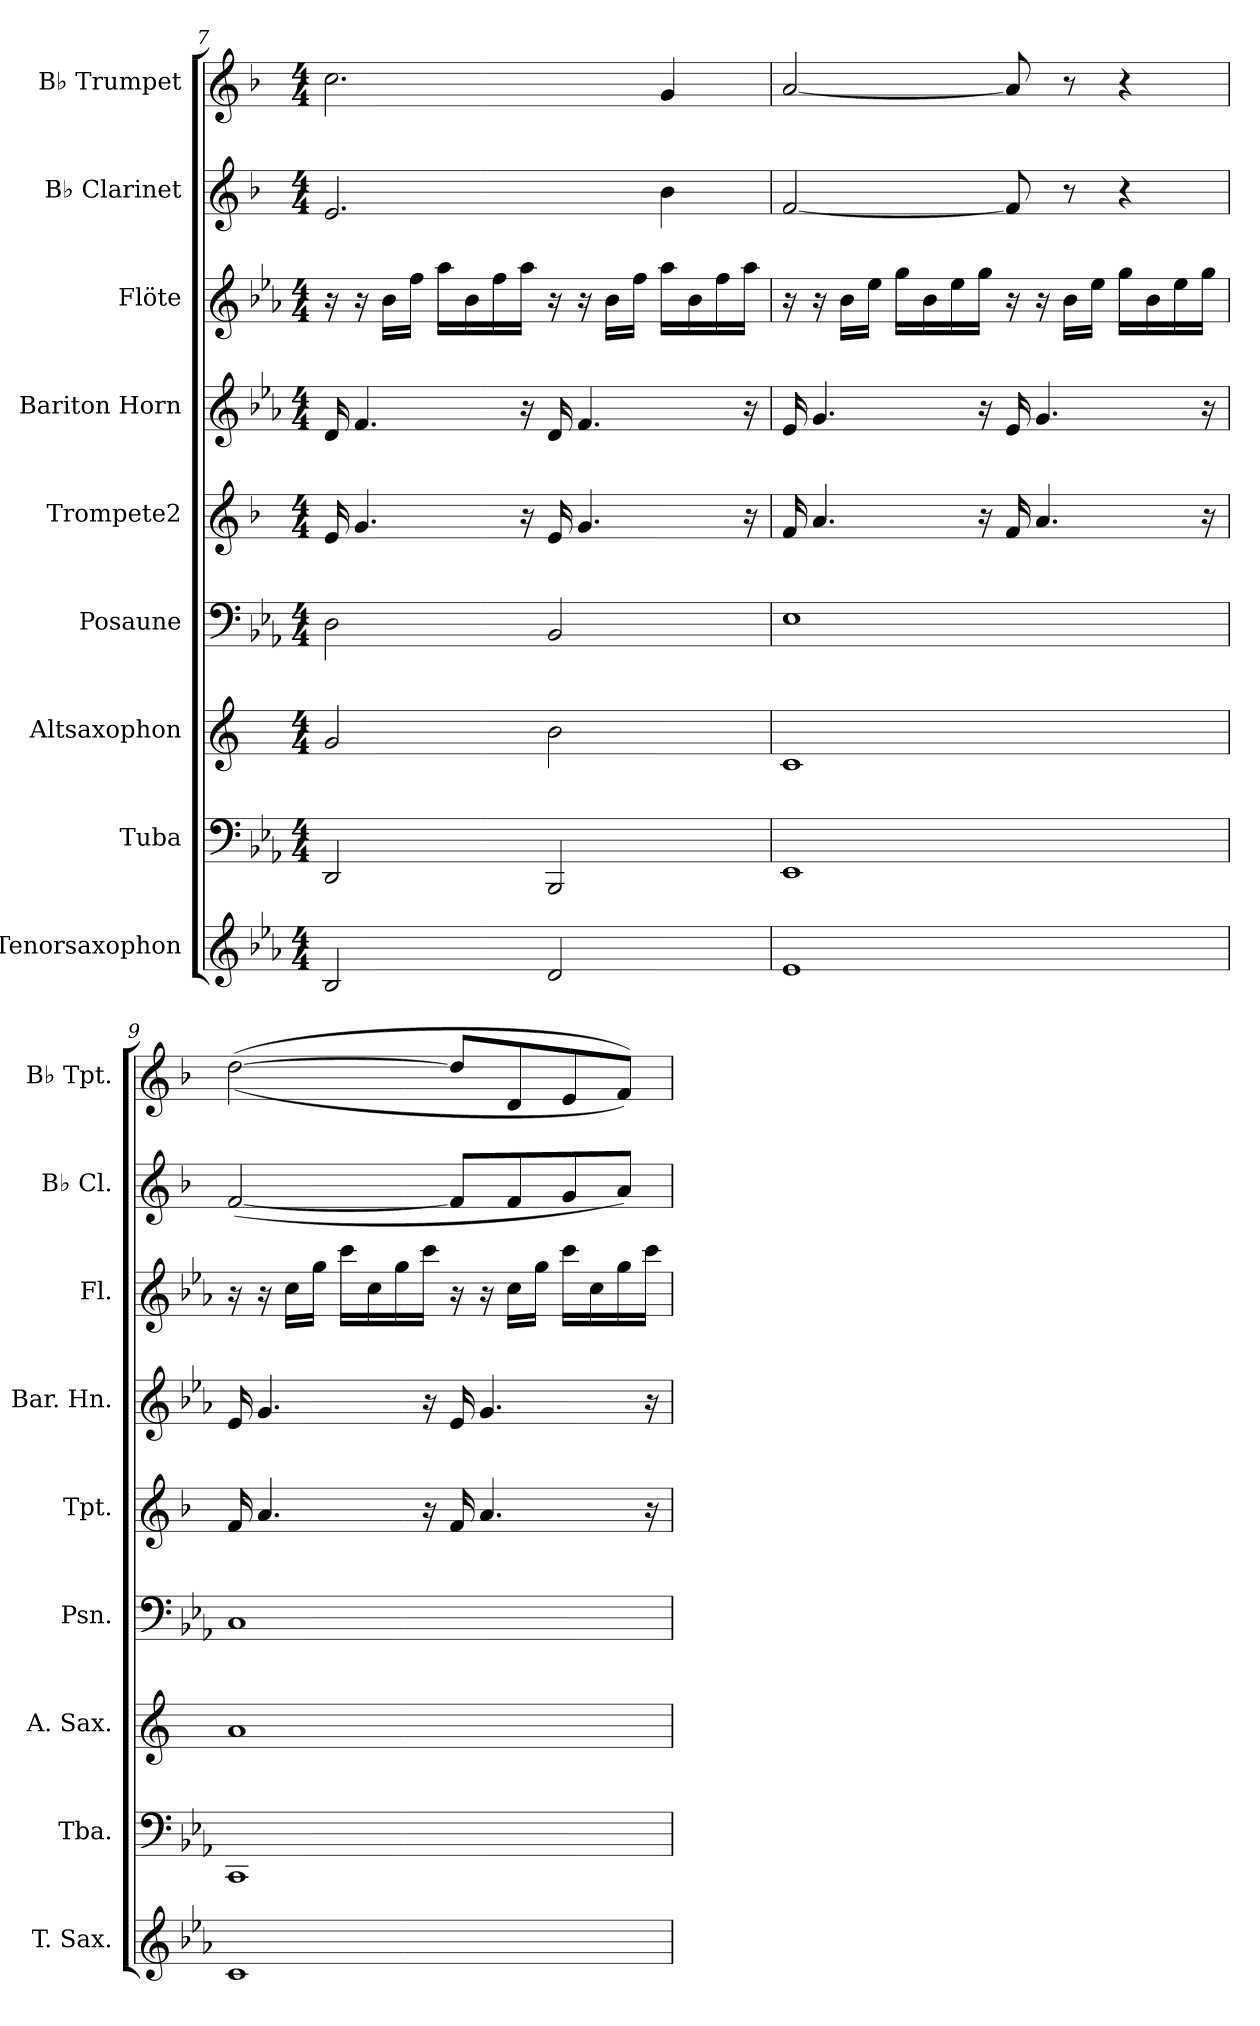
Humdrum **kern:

**kern	**kern	**kern	**kern	**kern	**kern	**kern	**kern	**kern
*part9	*part8	*part7	*part6	*part5	*part4	*part3	*part2	*part1
*staff9	*staff8	*staff7	*staff6	*staff5	*staff4	*staff3	*staff2	*staff1
*I"Tenorsaxophon	*I"Tuba	*I"Altsaxophon	*I"Posaune	*I"Trompete2	*I"Bariton Horn	*I"Flöte	*I"B♭ Clarinet	*I"B♭ Trumpet
*I'T. Sax.	*I'Tba.	*I'A. Sax.	*I'Psn.	*I'Tpt.	*I'Bar. Hn.	*I'Fl.	*I'B♭ Cl.	*I'B♭ Tpt.
!!LO:PB:g=z
*clefG2	*clefF4	*clefG2	*clefF4	*clefG2	*clefG2	*clefG2	*clefG2	*clefG2
*ITrd8c14	*	*ITrd5c9	*	*ITrd1c2	*ITrd8c14	*	*ITrd1c2	*ITrd1c2
*k[b-e-a-]	*k[b-e-a-]	*k[b-e-a-]	*k[b-e-a-]	*k[b-e-a-]	*k[b-e-a-]	*k[b-e-a-]	*k[b-e-a-]	*k[b-e-a-]
*M4/4	*M4/4	*M4/4	*M4/4	*M4/4	*M4/4	*M4/4	*M4/4	*M4/4
=7	=7	=7	=7	=7	=7	=7	=7	=7
2BB-/	2DD/	2B-/	2D\	16d/	16D/	16r	2.d/	2.b-\
.	.	.	.	4.f/	4.F/	16r	.	.
.	.	.	.	.	.	16b-\LL	.	.
.	.	.	.	.	.	16ff\JJ	.	.
.	.	.	.	.	.	16aa-\LL	.	.
.	.	.	.	.	.	16b-\	.	.
.	.	.	.	.	.	16ff\	.	.
.	.	.	.	16r	16r	16aa-\JJ	.	.
2D/	2BBB-/	2d\	2BB-/	16d/	16D/	16r	.	.
.	.	.	.	4.f/	4.F/	16r	.	.
.	.	.	.	.	.	16b-\LL	.	.
.	.	.	.	.	.	16ff\JJ	.	.
.	.	.	.	.	.	16aa-\LL	4a-\	4f/
.	.	.	.	.	.	16b-\	.	.
.	.	.	.	.	.	16ff\	.	.
.	.	.	.	16r	16r	16aa-\JJ	.	.
=8	=8	=8	=8	=8	=8	=8	=8	=8
1E-	1EE-	1E-	1E-	16e-/	16E-/	16r	[2e-/	[2g/
.	.	.	.	4.g/	4.G/	16r	.	.
.	.	.	.	.	.	16b-\LL	.	.
.	.	.	.	.	.	16ee-\JJ	.	.
.	.	.	.	.	.	16gg\LL	.	.
.	.	.	.	.	.	16b-\	.	.
.	.	.	.	.	.	16ee-\	.	.
.	.	.	.	16r	16r	16gg\JJ	.	.
.	.	.	.	16e-/	16E-/	16r	8e-/]	8g/]
.	.	.	.	4.g/	4.G/	16r	.	.
.	.	.	.	.	.	16b-\LL	8r	8r
.	.	.	.	.	.	16ee-\JJ	.	.
.	.	.	.	.	.	16gg\LL	4r	4r
.	.	.	.	.	.	16b-\	.	.
.	.	.	.	.	.	16ee-\	.	.
.	.	.	.	16r	16r	16gg\JJ	.	.
!!LO:PB:g=z
=9	=9	=9	=9	=9	=9	=9	=9	=9
1C	1CC	1c	1C	16e-/	16E-/	16r	([2e-/	(([2cc\
.	.	.	.	4.g/	4.G/	16r	.	.
.	.	.	.	.	.	16cc\LL	.	.
.	.	.	.	.	.	16gg\JJ	.	.
.	.	.	.	.	.	16ccc\LL	.	.
.	.	.	.	.	.	16cc\	.	.
.	.	.	.	.	.	16gg\	.	.
.	.	.	.	16r	16r	16ccc\JJ	.	.
.	.	.	.	16e-/	16E-/	16r	8e-/L]	8cc/L]
.	.	.	.	4.g/	4.G/	16r	.	.
.	.	.	.	.	.	16cc\LL	8e-/	8c/
.	.	.	.	.	.	16gg\JJ	.	.
.	.	.	.	.	.	16ccc\LL	8f/	8d/
.	.	.	.	.	.	16cc\	.	.
.	.	.	.	.	.	16gg\	8g/J)	8e-/J))
.	.	.	.	16r	16r	16ccc\JJ	.	.
=	=	=	=	=	=	=	=	=
*-	*-	*-	*-	*-	*-	*-	*-	*-
